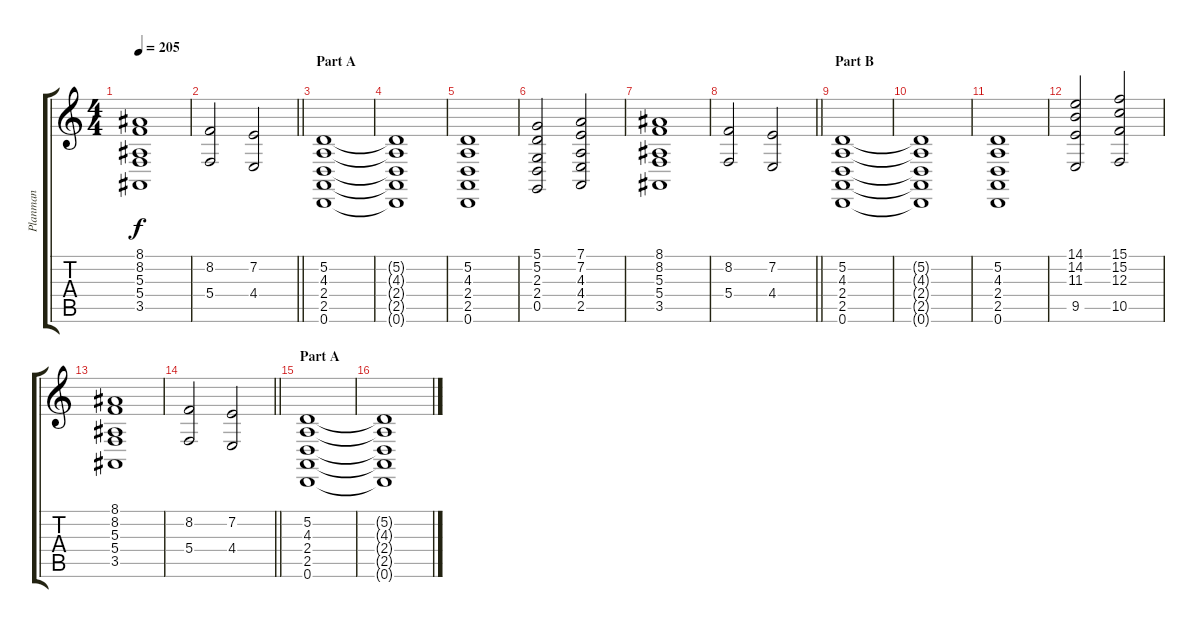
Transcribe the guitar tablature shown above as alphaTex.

\track ("Planman" "Planman") {instrument stringensemble1}
\staff {score tabs}
\tuning (D4 A3 F3 C3 G2 D2) {hide}
\ts (4 4)
\tempo 205
\clef g2
\ks c
(8.1 8.2 5.3 5.4 3.5).1{dy f} |
\barLineRight lightlight
(8.2 5.4).2 (7.2 4.4).2 |
\section ("" "Part A")
(5.2 4.3 2.4 2.5 0.6).1 |
(5.2{t} 4.3{t} 2.4{t} 2.5{t} 0.6{t}).1 |
(5.2 4.3 2.4 2.5 0.6).1 |
(5.1 5.2 2.3 2.4 0.5).2 (7.1 7.2 4.3 4.4 2.5).2 |
(8.1 8.2 5.3 5.4 3.5).1 |
\barLineRight lightlight
(8.2 5.4).2 (7.2 4.4).2 |
\section ("" "Part B")
(5.2 4.3 2.4 2.5 0.6).1 |
(5.2{t} 4.3{t} 2.4{t} 2.5{t} 0.6{t}).1 |
(5.2 4.3 2.4 2.5 0.6).1 |
(14.1 14.2 11.3 9.5).2 (15.1 15.2 12.3 10.5).2 |
(8.1 8.2 5.3 5.4 3.5).1 |
\barLineRight lightlight
(8.2 5.4).2 (7.2 4.4).2 |
\section ("" "Part A")
(5.2 4.3 2.4 2.5 0.6).1 |
(5.2{t} 4.3{t} 2.4{t} 2.5{t} 0.6{t}).1
